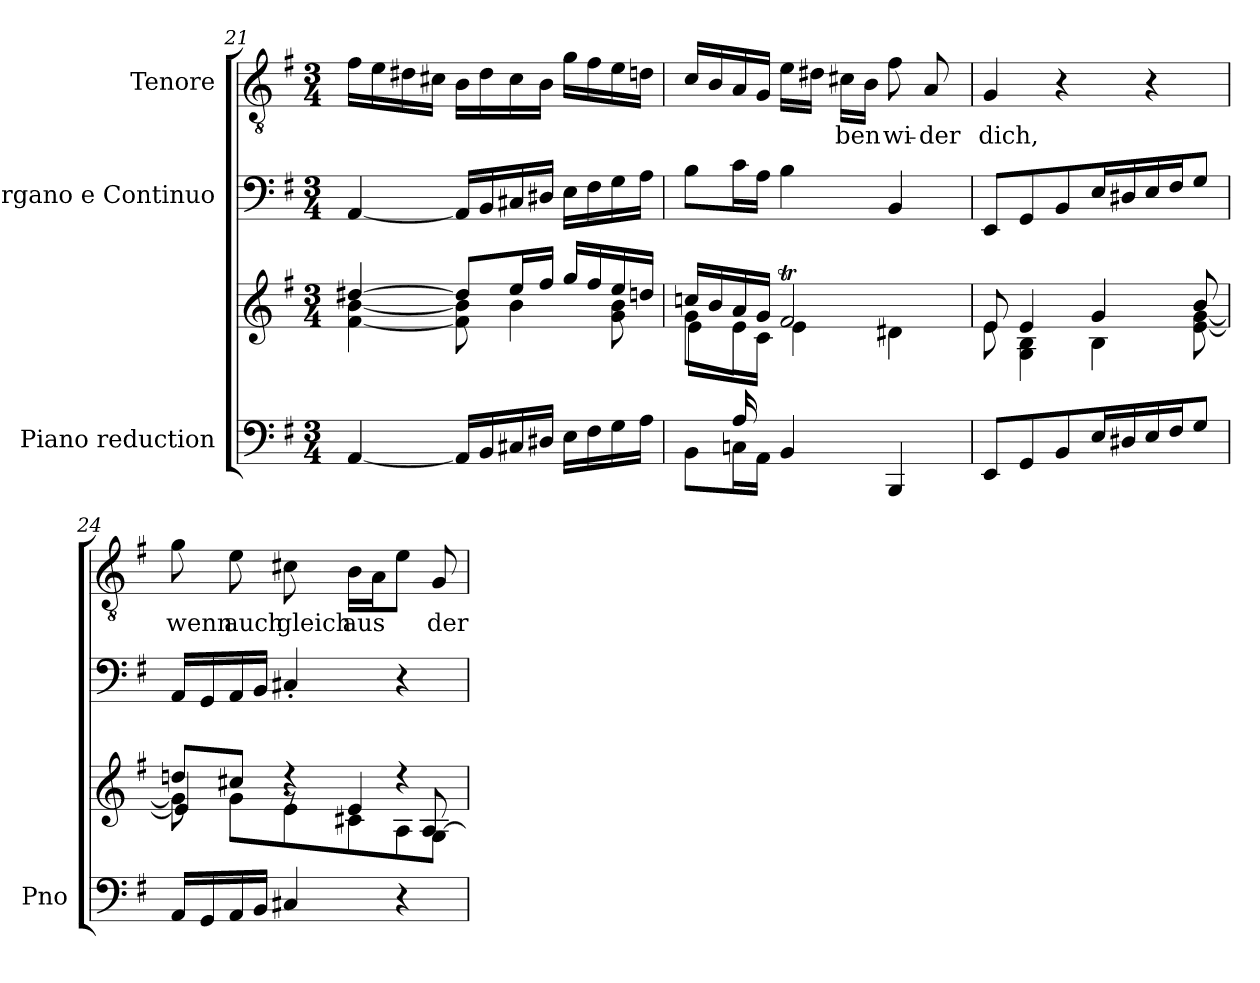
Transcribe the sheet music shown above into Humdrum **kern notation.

**kern	**kern	**kern	**kern	**text
*part3	*part3	*part2	*part1	*part1
*staff4	*staff3	*staff2	*staff1	*staff1
*I"Piano reduction	*	*I"Organo e Continuo	*I"Tenore	*
*I'Pno	*	*	*	*
*clefF4	*clefG2	*clefF4	*clefGv2	*
*k[f#]	*k[f#]	*k[f#]	*k[f#]	*
*M3/4	*M3/4	*M3/4	*M3/4	*
=21	=21	=21	=21	=21
*	*^	*	*	*
[4AA/	[4dd#X/	[4f#\ [4b\	[4AA/	16f#\LL	.
.	.	.	.	16e\	.
.	.	.	.	16d#X\	.
.	.	.	.	16c#X\JJ	.
16AA/LL]	8dd#/L]	8f#\] 8b\]	16AA/LL]	16B\LL	.
16BB/	.	.	16BB/	16d#\	.
16C#X/	16ee/L	4b\	16C#X/	16c#\	.
16D#X/JJ	16ff#/JJ	.	16D#X/JJ	16B\JJ	.
16E\LL	16gg/LL	.	16E\LL	16g\LL	.
16F#\	16ff#/	.	16F#\	16f#\	.
16G\	16ee/	8g\ 8b\	16G\	16e\	.
16A\JJ	16ddn/JJ	.	16A\JJ	16dn\JJ	.
=22	=22	=22	=22	=22	=22
*^	*	*^	*	*	*
8ryy	8BB\L	16ccn/LL	8g\L	8e\L	8B\L	16c/LL	.
.	.	16b/	.	.	.	16B/	.
16A/L	16Cn\L	16a/	8e\J	16ryy	16c\L	16A/	.
2ryy	16AA\JJ	16g/JJ	.	16c\JJ	16A\JJ	16G/JJ	.
.	4BB/	2f#t/	4e\	2ryy	4B\	16e\LL	.
.	.	.	.	.	.	16d#X\JJ	.
!	!	!	!	!	!	!	!LO:LY:b
.	.	.	.	.	.	16c#X\LL	ben
.	.	.	.	.	.	16B\JJ	.
!	!	!	!	!	!	!	!LO:LY:b
.	4BBB/	.	4d#X\	.	4BB/	8f#\	wi-
!	!	!	!	!	!	!	!LO:LY:b
.	.	.	.	.	.	8A/	-der
16ryy	.	.	.	.	.	.	.
*v	*v	*	*	*	*	*	*
*	*	*v	*v	*	*	*
=23	=23	=23	=23	=23	=23
!	!	!	!	!	!LO:LY:b
8EE/L	8e/	8e\	8EE/L	4G/	dich,
8GG/	4e/	4G\ 4B\	8GG/	.	.
8BB/	.	.	8BB/	4r	.
16E/L	4g/	4B\	16E/L	.	.
16D#X/	.	.	16D#X/	.	.
16E/	.	.	16E/	4r	.
16F#/J	.	.	16F#/J	.	.
8G/J	8b/	[8e\ [8g\	8G/J	.	.
!!LO:LB:g=z
=24	=24	=24	=24	=24	=24
*	*	*^	*	*	*
!	!	!	!	!	!	!LO:LY:b
16AA/LL	8ddn/L	8g\]	4e/]	16AA/LL	8g\	wenn
16GG/	.	.	.	16GG/	.	.
!	!	!	!	!	!	!LO:LY:b
16AA/	8cc#X/J	8g\L	.	16AA/	8e\	auch
16BB/JJ	.	.	.	16BB/JJ	.	.
!	!	!	!	!	!	!LO:LY:b
4C#X/	4rdd	8e\	8rg	4C#X'/	8c#X\	gleich
!	!	!	!	!	!	!LO:LY:b
.	.	8c#X\	4e/	.	16B\LL	-aus
.	.	.	.	.	16A\J	.
4r	4rdd	8A\	.	4r	8e\J	.
!	!	!	!	!	!	!LO:LY:b
.	.	8G\J	[8A/	.	8G/	der
*	*v	*v	*v	*	*	*
=	=	=	=	=
*-	*-	*-	*-	*-
